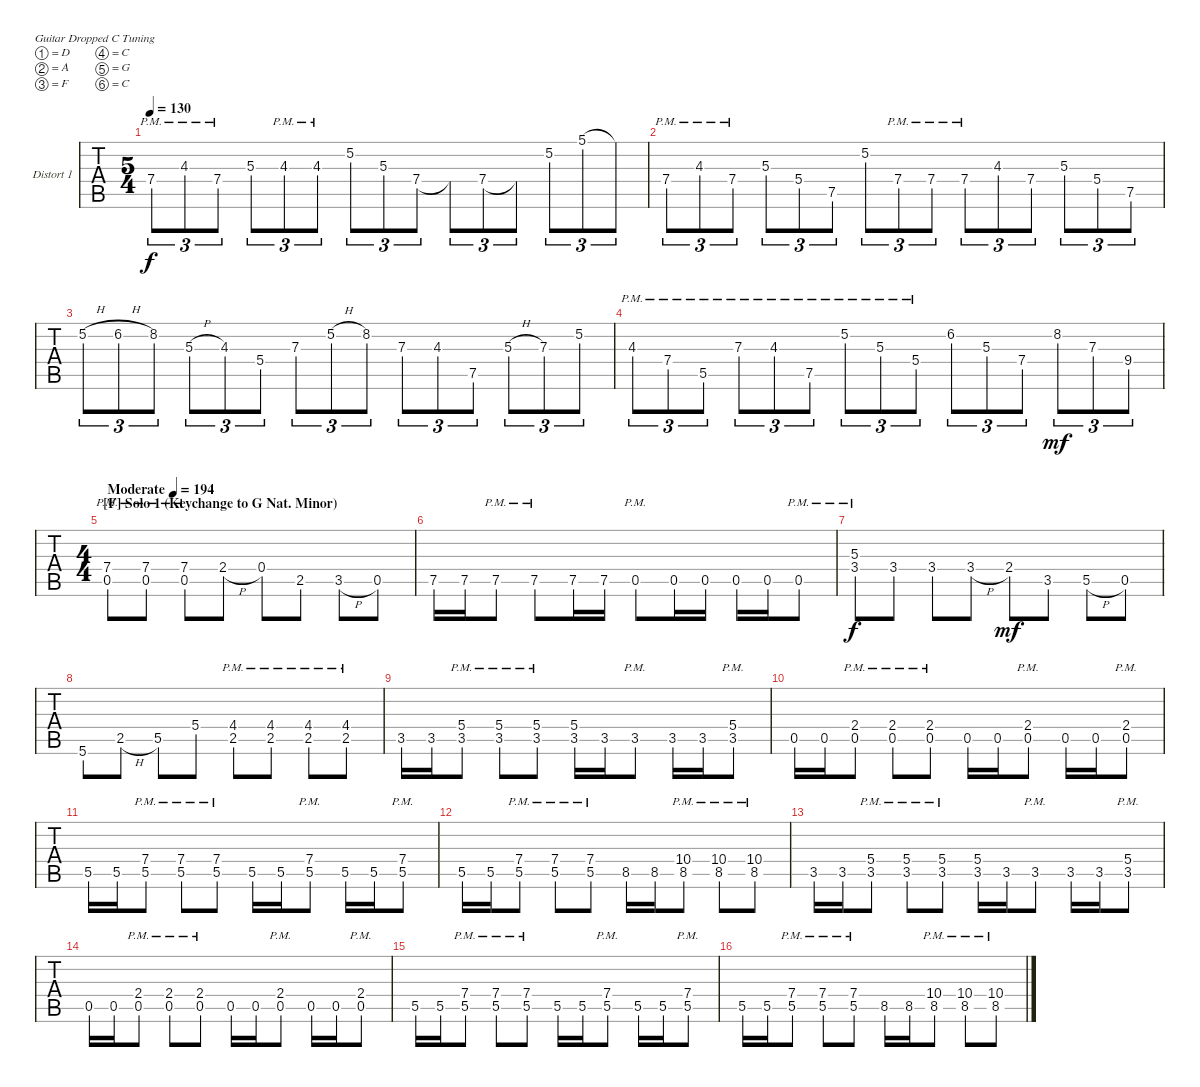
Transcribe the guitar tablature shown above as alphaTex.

\bracketExtendMode groupsimilarinstruments
\firstSystemTrackNameOrientation horizontal
\otherSystemsTrackNameOrientation horizontal
\track ("Distort 1" "Distort 1") {instrument electricguitarclean}
\staff {tabs}
\tuning (D4 A3 F3 C3 G2 C2)
\ts (5 4)
\tempo 130
\clef g2
\ks c
7.4{pm}.8{tu (3 2) dy f} 4.3{pm}.8{tu (3 2)} 7.4{pm}.8{tu (3 2)} 5.3.8{tu (3 2)} 4.3{pm}.8{tu (3 2)} 4.3{pm}.8{tu (3 2)} 5.2.8{tu (3 2)} 5.3.8{tu (3 2)} 7.4.8{tu (3 2)} 7.4{t}.8{tu (3 2)} 7.4.8{tu (3 2)} 7.4{t}.8{tu (3 2)} 5.2.8{tu (3 2)} 5.1.8{tu (3 2)} 5.1{t}.8{tu (3 2)} |
7.4{pm}.8{tu (3 2)} 4.3{pm}.8{tu (3 2)} 7.4{pm}.8{tu (3 2)} 5.3.8{tu (3 2)} 5.4.8{tu (3 2)} 7.5.8{tu (3 2)} 5.2.8{tu (3 2)} 7.4{pm}.8{tu (3 2)} 7.4{pm}.8{tu (3 2)} 7.4{pm}.8{tu (3 2)} 4.3.8{tu (3 2)} 7.4.8{tu (3 2)} 5.3.8{tu (3 2)} 5.4.8{tu (3 2)} 7.5.8{tu (3 2)} |
5.2{h}.8{tu (3 2)} 6.2{h}.8{tu (3 2)} 8.2.8{tu (3 2)} 5.3{h}.8{tu (3 2)} 4.3.8{tu (3 2)} 5.4.8{tu (3 2)} 7.3.8{tu (3 2)} 5.2{h}.8{tu (3 2)} 8.2.8{tu (3 2)} 7.3.8{tu (3 2)} 4.3.8{tu (3 2)} 7.5.8{tu (3 2)} 5.3{h}.8{tu (3 2)} 7.3.8{tu (3 2)} 5.2.8{tu (3 2)} |
4.3{pm}.8{tu (3 2)} 7.4{pm}.8{tu (3 2)} 5.5{pm}.8{tu (3 2)} 7.3{pm}.8{tu (3 2)} 4.3{pm}.8{tu (3 2)} 7.5{pm}.8{tu (3 2)} 5.2{pm}.8{tu (3 2)} 5.3{pm}.8{tu (3 2)} 5.4{pm}.8{tu (3 2)} 6.2.8{tu (3 2)} 5.3.8{tu (3 2)} 7.4.8{tu (3 2)} 8.2.8{tu (3 2) dy mf} 7.3.8{tu (3 2)} 9.4.8{tu (3 2)} |
\ts (4 4)
\section ("F" "Solo 1 (Keychange to G Nat. Minor)")
\tempo (194 "Moderate")
(0.5{pm} 7.4{pm}).8 (7.4{pm} 0.5{pm}).8 (7.4{pm} 0.5{pm}).8 2.4{h}.8 0.4.8 2.5.8 3.5{h}.8 0.5.8 |
7.5.16 7.5.16 7.5{pm}.8 7.5{pm}.8 7.5.16 7.5.16 0.5{pm}.8 0.5.16 0.5.16 0.5.16 0.5.16 0.5{pm}.8 |
(3.4{pm} 5.3).8{dy f} 3.4.8 3.4.8 3.4{h}.8 2.4.8{dy mf} 3.5.8 5.5{h}.8 0.5.8 |
5.6.8 2.5{h}.8 5.5.8 5.4.8 (2.5{pm} 4.4{pm}).8 (2.5{pm} 4.4{pm}).8 (2.5{pm} 4.4{pm}).8 (2.5{pm} 4.4{pm}).8 |
3.5.16 3.5.16 (3.5{pm} 5.4{pm}).8 (3.5{pm} 5.4{pm}).8 (3.5{pm} 5.4).8 (3.5 5.4).16 3.5.16 3.5{pm}.8 3.5.16 3.5.16 (3.5{pm} 5.4{pm}).8 |
0.5.16 0.5.16 (0.5{pm} 2.4{pm}).8 (0.5{pm} 2.4{pm}).8 (0.5{pm} 2.4).8 0.5.16 0.5.16 (0.5{pm} 2.4).8 0.5.16 0.5.16 (0.5{pm} 2.4).8 |
5.5.16 5.5.16 (5.5{pm} 7.4{pm}).8 (5.5{pm} 7.4{pm}).8 (5.5{pm} 7.4).8 5.5.16 5.5.16 (5.5{pm} 7.4).8 5.5.16 5.5.16 (5.5{pm} 7.4).8 |
5.5.16 5.5.16 (5.5{pm} 7.4{pm}).8 (5.5{pm} 7.4{pm}).8 (5.5{pm} 7.4).8 8.5.16 8.5.16 (8.5{pm} 10.4{pm}).8 (8.5{pm} 10.4{pm}).8 (8.5{pm} 10.4).8 |
3.5.16 3.5.16 (3.5{pm} 5.4{pm}).8 (3.5{pm} 5.4{pm}).8 (3.5{pm} 5.4).8 (3.5 5.4).16 3.5.16 3.5{pm}.8 3.5.16 3.5.16 (3.5{pm} 5.4{pm}).8 |
0.5.16 0.5.16 (0.5{pm} 2.4{pm}).8 (0.5{pm} 2.4{pm}).8 (0.5{pm} 2.4).8 0.5.16 0.5.16 (0.5{pm} 2.4).8 0.5.16 0.5.16 (0.5{pm} 2.4).8 |
5.5.16 5.5.16 (5.5{pm} 7.4{pm}).8 (5.5{pm} 7.4{pm}).8 (5.5{pm} 7.4).8 5.5.16 5.5.16 (5.5{pm} 7.4).8 5.5.16 5.5.16 (5.5{pm} 7.4).8 |
5.5.16 5.5.16 (5.5{pm} 7.4{pm}).8 (5.5{pm} 7.4{pm}).8 (5.5{pm} 7.4).8 8.5.16 8.5.16 (8.5{pm} 10.4{pm}).8 (8.5{pm} 10.4{pm}).8 (8.5{pm} 10.4).8
